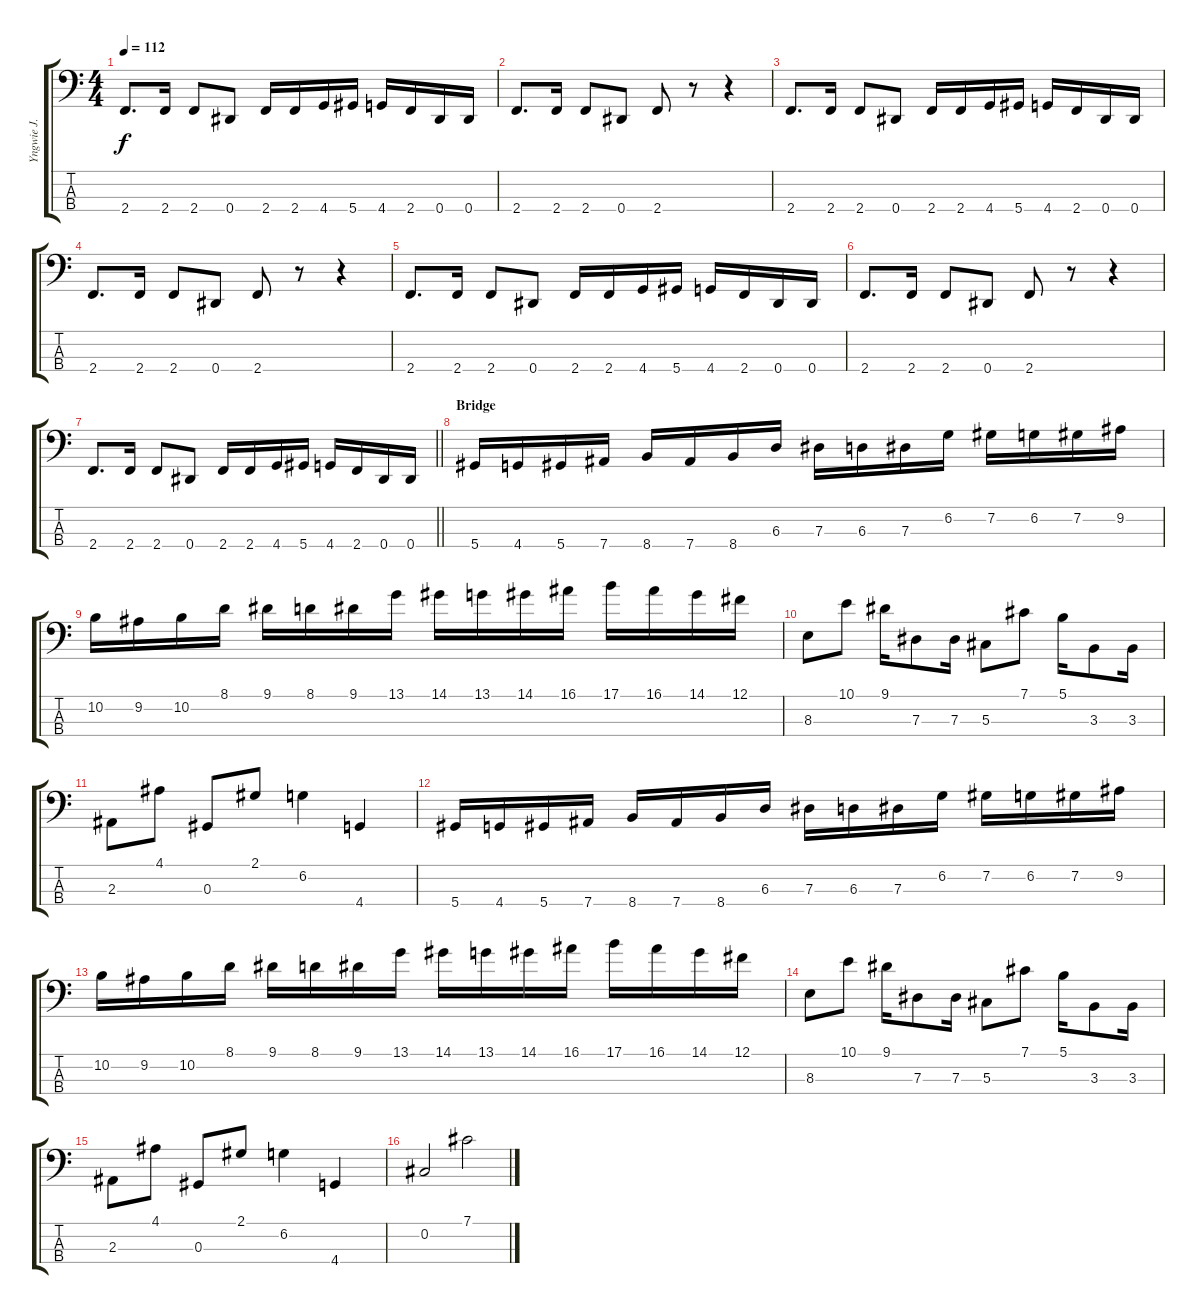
\track ("Yngwie J. Malmsteen" "Yngwie J. ") {instrument electricbassfinger}
\staff {score tabs}
\tuning (Gb2 Db2 Ab1 Eb1) {hide}
\ts (4 4)
\tempo 112
\clef f4
\ks c
2.4.8{d dy f} 2.4.16 2.4.8 0.4.8 2.4.16 2.4.16 4.4.16 5.4.16 4.4.16 2.4.16 0.4.16 0.4.16 |
2.4.8{d} 2.4.16 2.4.8 0.4.8 2.4.8 r.8 r.4 |
2.4.8{d} 2.4.16 2.4.8 0.4.8 2.4.16 2.4.16 4.4.16 5.4.16 4.4.16 2.4.16 0.4.16 0.4.16 |
2.4.8{d} 2.4.16 2.4.8 0.4.8 2.4.8 r.8 r.4 |
2.4.8{d} 2.4.16 2.4.8 0.4.8 2.4.16 2.4.16 4.4.16 5.4.16 4.4.16 2.4.16 0.4.16 0.4.16 |
2.4.8{d} 2.4.16 2.4.8 0.4.8 2.4.8 r.8 r.4 |
\barLineRight lightlight
2.4.8{d} 2.4.16 2.4.8 0.4.8 2.4.16 2.4.16 4.4.16 5.4.16 4.4.16 2.4.16 0.4.16 0.4.16 |
\section ("" "Bridge")
5.4.16 4.4.16 5.4.16 7.4.16 8.4.16 7.4.16 8.4.16 6.3.16 7.3.16 6.3.16 7.3.16 6.2.16 7.2.16 6.2.16 7.2.16 9.2.16 |
10.2.16 9.2.16 10.2.16 8.1.16 9.1.16 8.1.16 9.1.16 13.1.16 14.1.16 13.1.16 14.1.16 16.1.16 17.1.16 16.1.16 14.1.16 12.1.16 |
8.3.8 10.1.8 9.1.16 7.3.8 7.3.16 5.3.8 7.1.8 5.1.16 3.3.8 3.3.16 |
2.3.8 4.1.8 0.3.8 2.1.8 6.2.4 4.4.4 |
5.4.16 4.4.16 5.4.16 7.4.16 8.4.16 7.4.16 8.4.16 6.3.16 7.3.16 6.3.16 7.3.16 6.2.16 7.2.16 6.2.16 7.2.16 9.2.16 |
10.2.16 9.2.16 10.2.16 8.1.16 9.1.16 8.1.16 9.1.16 13.1.16 14.1.16 13.1.16 14.1.16 16.1.16 17.1.16 16.1.16 14.1.16 12.1.16 |
8.3.8 10.1.8 9.1.16 7.3.8 7.3.16 5.3.8 7.1.8 5.1.16 3.3.8 3.3.16 |
2.3.8 4.1.8 0.3.8 2.1.8 6.2.4 4.4.4 |
0.2.2 7.1.2
